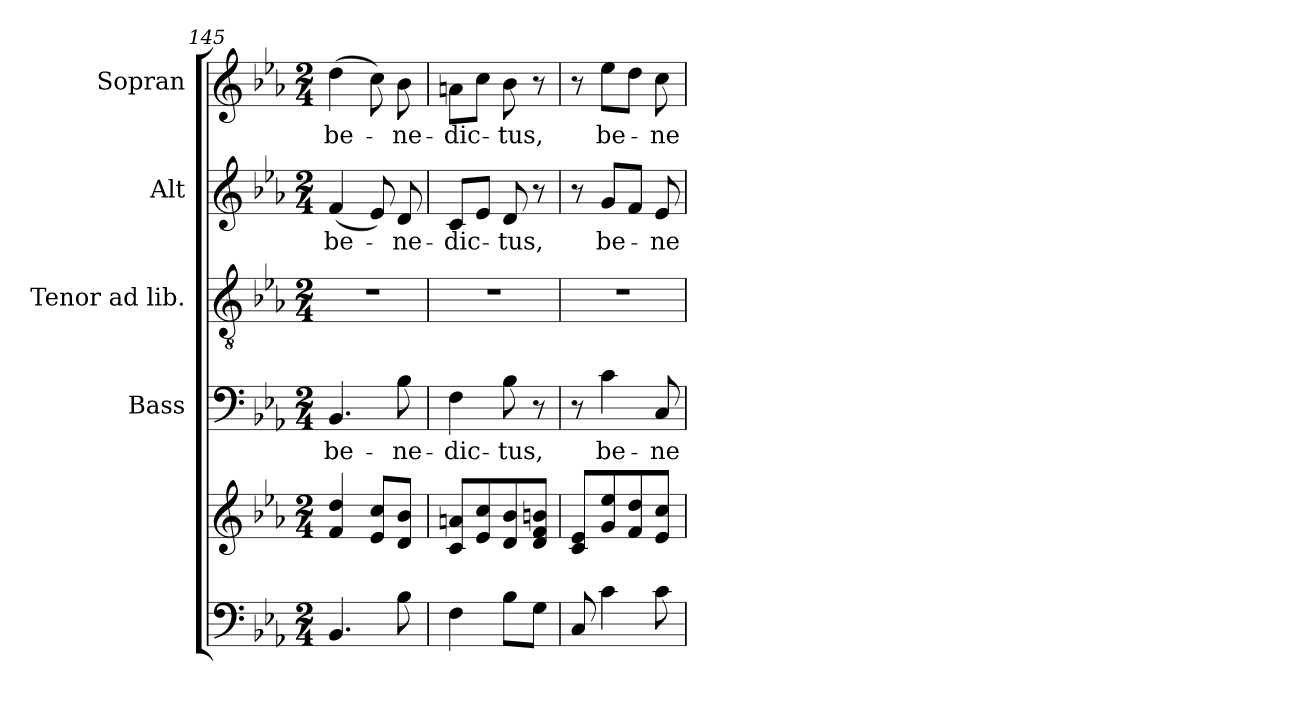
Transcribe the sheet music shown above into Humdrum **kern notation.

**kern	**kern	**kern	**text	**kern	**kern	**text	**kern	**text
*part5	*part5	*part4	*part4	*part3	*part2	*part2	*part1	*part1
*staff6	*staff5	*staff4	*staff4	*staff3	*staff2	*staff2	*staff1	*staff1
*	*	*I"Bass	*	*I"Tenor ad lib.	*I"Alt	*	*I"Sopran	*
*	*	*I'B.	*	*I'T.	*I'A.	*	*I'S.	*
*clefF4	*clefG2	*clefF4	*	*clefGv2	*clefG2	*	*clefG2	*
*k[b-e-a-]	*k[b-e-a-]	*k[b-e-a-]	*	*k[b-e-a-]	*k[b-e-a-]	*	*k[b-e-a-]	*
*E-:	*E-:	*E-:	*	*E-:	*E-:	*	*E-:	*
*M2/4	*M2/4	*M2/4	*	*M2/4	*M2/4	*	*M2/4	*
=145	=145	=145	=145	=145	=145	=145	=145	=145
!	!	!	!LO:LY:b	!	!	!LO:LY:b	!	!LO:LY:b
4.BB-/	4f/ 4dd/	4.BB-/	be-	2r	(<4f/	be-	(>4dd\	be-
.	8e-/ 8cc/L	.	.	.	8e-/)	.	8cc\)	.
!	!	!	!LO:LY:b	!	!	!LO:LY:b	!	!LO:LY:b
8B-\	8d/ 8b-/J	8B-\	-ne-	.	8d/	-ne-	8b-\	-ne-
=146	=146	=146	=146	=146	=146	=146	=146	=146
!	!	!	!LO:LY:b	!	!	!LO:LY:b	!	!LO:LY:b
4F\	8c/ 8an/L	4F\	-dic-	2r	8c/L	-dic-	8an\L	-dic-
.	8e-/ 8cc/	.	.	.	8e-/J	.	8cc\J	.
!	!	!	!LO:LY:b	!	!	!LO:LY:b	!	!LO:LY:b
8B-\L	8d/ 8b-/	8B-\	-tus,	.	8d/	-tus,	8b-\	-tus,
8G\J	8d/ 8f/ 8bn/J	8r	.	.	8r	.	8r	.
=147	=147	=147	=147	=147	=147	=147	=147	=147
8C/	8c/ 8e-/L	8r	.	2r	8r	.	8r	.
!	!	!	!LO:LY:b	!	!	!LO:LY:b	!	!LO:LY:b
4c\	8g/ 8ee-/	4c\	be-	.	8g/L	be-	8ee-\L	be-
.	8f/ 8dd/	.	.	.	8f/J	.	8dd\J	.
!	!	!	!LO:LY:b	!	!	!LO:LY:b	!	!LO:LY:b
8c\	8e-/ 8cc/J	8C/	-ne-	.	8e-/	-ne-	8cc\	-ne-
=	=	=	=	=	=	=	=	=
*-	*-	*-	*-	*-	*-	*-	*-	*-
